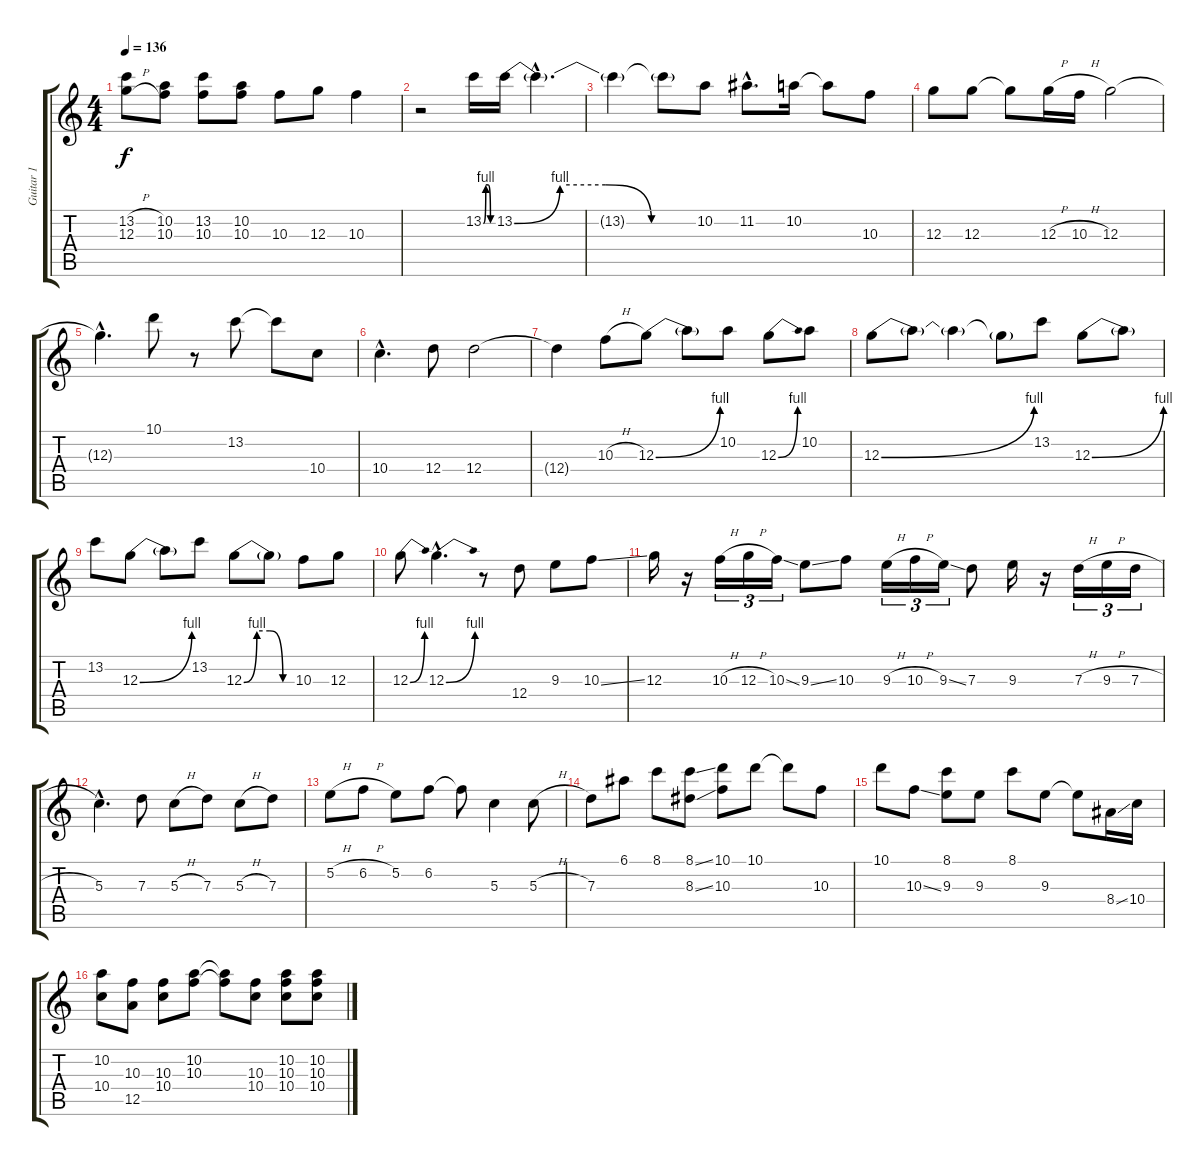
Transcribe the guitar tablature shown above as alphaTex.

\track ("Guitar 1" "Guitar 1") {instrument overdrivenguitar}
\staff {score tabs}
\tuning (E4 B3 G3 D3 A2 E2) {hide}
\ts (4 4)
\tempo 136
\clef g2
\ks c
(13.2{h} 12.3{h}).8{dy f} (10.2 10.3).8 (13.2 10.3).8 (10.2 10.3).8 10.3.8 12.3.8 10.3.4 |
r.2 13.2{be (custom 0 0 15 4 30 4 45 0 60 0)}.16 13.2{be (custom 0 0 15 4 30 4 45 0 60 0)}.16 13.2{hac t}.4{d} |
13.2{t}.4 13.2{t}.8 10.2.8 11.2{hac}.8{d} 10.2.16 10.2{t}.8 10.3.8 |
12.3.8 12.3.8 12.3{t}.8 12.3{h}.16 10.3{h}.16 12.3.2 |
12.3{hac t}.4{d} 10.1.8 r.8 13.2.8 13.2{t}.8 10.4.8 |
10.4{hac}.4{d} 12.4.8 12.4.2 |
12.4{t}.4 10.3{h}.8 12.3{be (bend 0 0 60 4)}.8 12.3{t}.8 10.2.8 12.3{be (bend 0 0 60 4)}.8 10.2.8 |
12.3{be (bend 0 0 60 4)}.8 12.3{t}.8 12.3{t}.4 12.3{t}.8 13.2.8 12.3{be (bend 0 0 60 4)}.8 12.3{t}.8 |
13.2.8 12.3{be (bend 0 0 60 4)}.8 12.3{t}.8 13.2.8 12.3{be (custom 0 0 15 4 30 4 45 0 60 0)}.8 12.3{t}.8 10.3.8 12.3.8 |
12.3{be (bend 0 0 60 4)}.8 12.3{be (bend 0 0 60 4) hac}.4{d} r.8 12.4.8 9.3.8 10.3{ss}.8 |
12.3.16 r.16 10.3{h}.16{tu (3 2)} 12.3{h}.16{tu (3 2)} 10.3{ss}.16{tu (3 2)} 9.3{ss}.8 10.3.8 9.3{h}.16{tu (3 2)} 10.3{h}.16{tu (3 2)} 9.3{ss}.16{tu (3 2)} 7.3.8 9.3.16 r.16 7.3{h}.16{tu (3 2)} 9.3{h}.16{tu (3 2)} 7.3{h}.16{tu (3 2)} |
5.3{hac}.4{d} 7.3.8 5.3{h}.8 7.3.8 5.3{h}.8 7.3.8 |
5.2{h}.8 6.2{h}.8 5.2.8 6.2.8 6.2{t}.8 5.3.4 5.3{h}.8 |
7.3.8 6.1.8 8.1.8 (8.1{ss} 8.3{ss}).8 (10.1 10.3).8 10.1.8 10.1{t}.8 10.3.8 |
10.1.8 10.3{ss}.8 (8.1 9.3).8 9.3.8 8.1.8 9.3.8 9.3{t}.8 8.4{ss}.16 10.4.16 |
(10.2 10.4).8 (10.3 12.5).8 (10.3 10.4).8 (10.2 10.3).8 (10.2{t} 10.3{t}).8 (10.3 10.4).8 (10.2 10.3 10.4).8 (10.2 10.3 10.4).8
